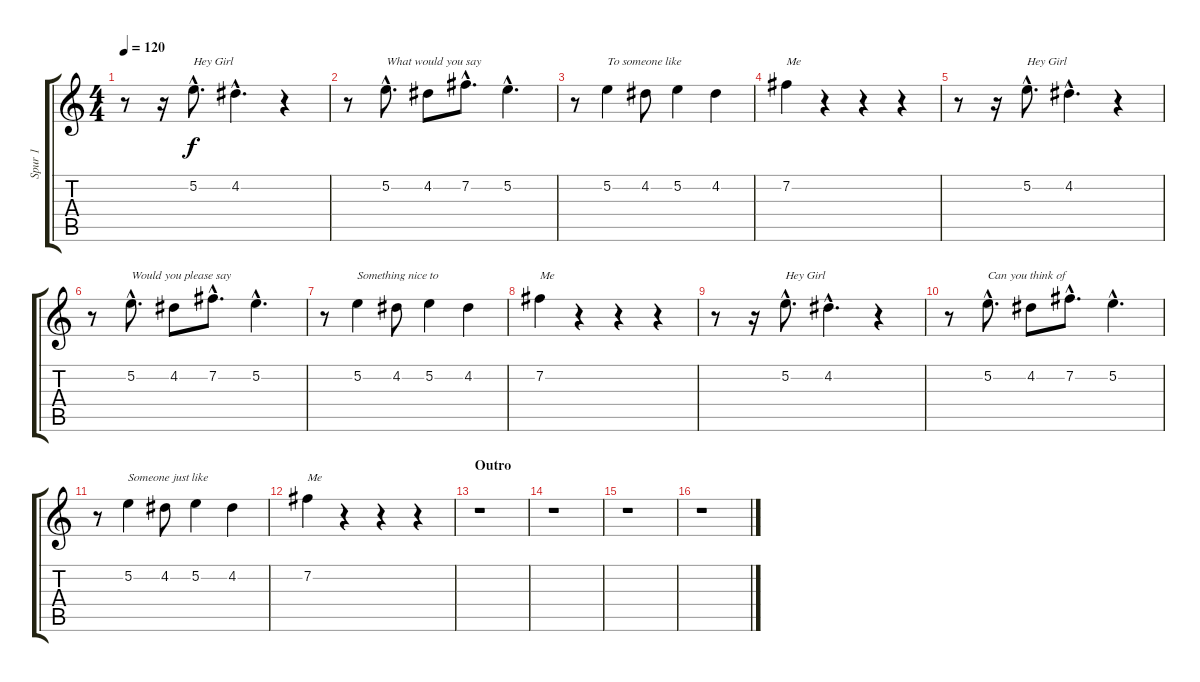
\track ("Spur 1" "Spur 1") {instrument acousticguitarsteel}
\staff {score tabs}
\tuning (E4 B3 G3 D3 A2 E2) {hide}
\ts (4 4)
\tempo 120
\clef g2
\ks c
r.8{dy f} r.16 5.2{hac}.8{d txt "Hey Girl"} 4.2{hac}.4{d} r.4 |
r.8 5.2{hac}.8{d txt "What would you say"} 4.2.8 7.2{hac}.8{d} 5.2{hac}.4{d} |
r.8 5.2.4{txt "To someone like"} 4.2.8 5.2.4 4.2.4 |
7.2.4{txt "Me"} r.4 r.4 r.4 |
r.8 r.16 5.2{hac}.8{d txt "Hey Girl"} 4.2{hac}.4{d} r.4 |
r.8 5.2{hac}.8{d txt "Would you please say"} 4.2.8 7.2{hac}.8{d} 5.2{hac}.4{d} |
r.8 5.2.4{txt "Something nice to"} 4.2.8 5.2.4 4.2.4 |
7.2.4{txt "Me"} r.4 r.4 r.4 |
r.8 r.16 5.2{hac}.8{d txt "Hey Girl"} 4.2{hac}.4{d} r.4 |
r.8 5.2{hac}.8{d txt "Can you think of"} 4.2.8 7.2{hac}.8{d} 5.2{hac}.4{d} |
r.8 5.2.4{txt "Someone just like"} 4.2.8 5.2.4 4.2.4 |
7.2.4{txt "Me"} r.4 r.4 r.4 |
\section ("" "Outro")
r.1 |
r.1 |
r.1 |
r.1
